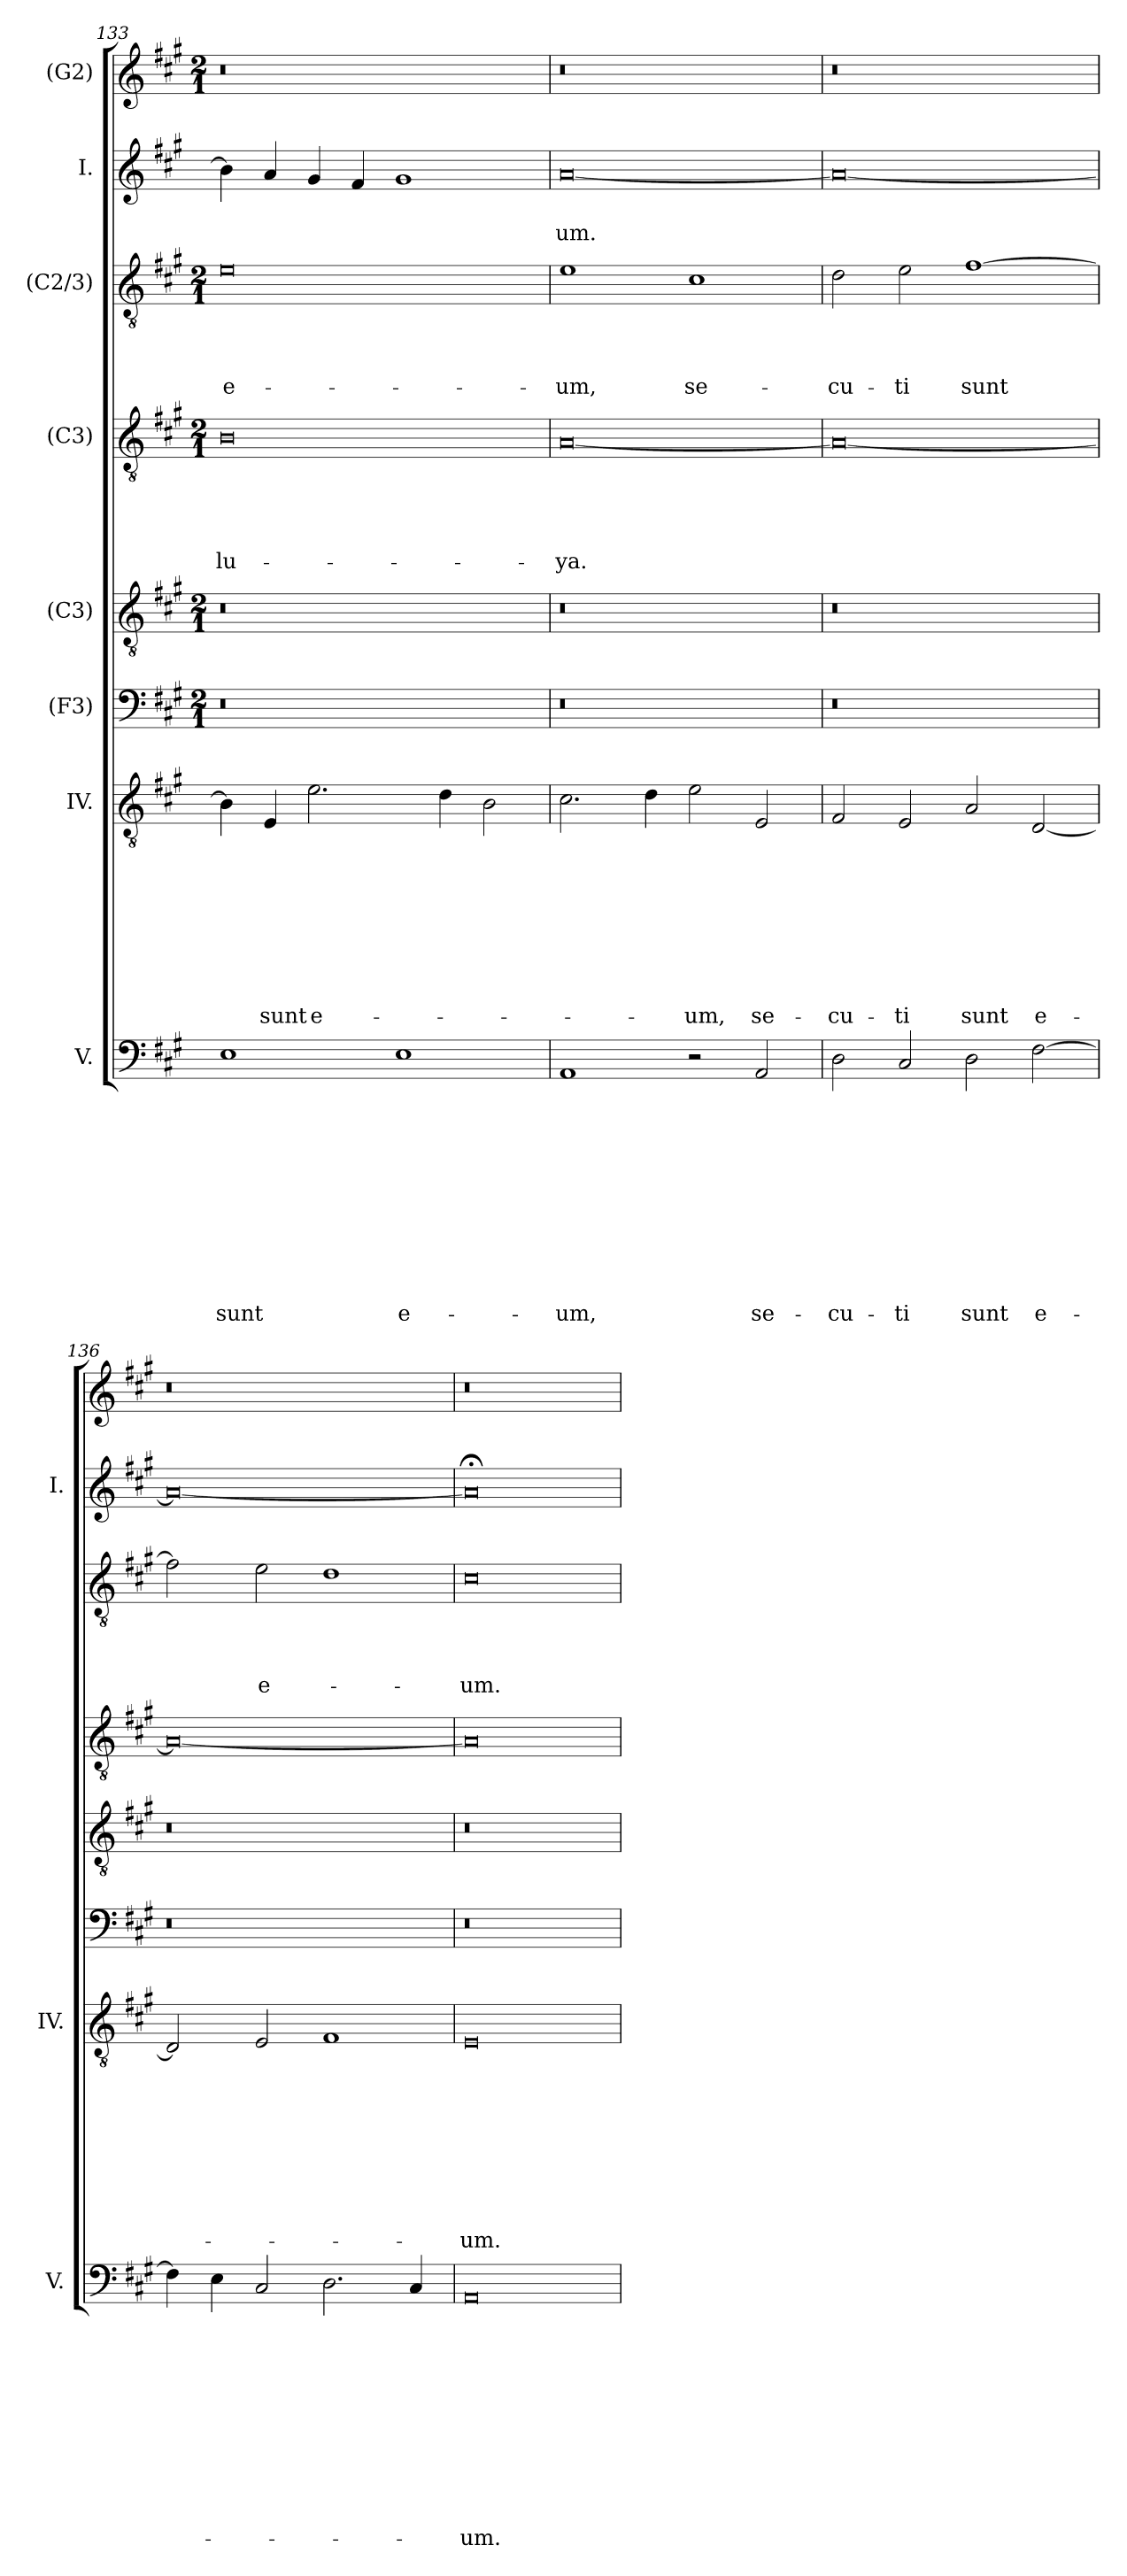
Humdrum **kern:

**kern	**text	**text	**text	**text	**text	**text	**text	**text	**text	**text	**text	**kern	**text	**text	**text	**text	**text	**text	**text	**text	**text	**kern	**kern	**kern	**text	**text	**text	**text	**text	**kern	**text	**text	**text	**text	**kern	**text	**text	**kern
*part8	*part8	*part8	*part8	*part8	*part8	*part8	*part8	*part8	*part8	*part8	*part8	*part7	*part7	*part7	*part7	*part7	*part7	*part7	*part7	*part7	*part7	*part6	*part5	*part4	*part4	*part4	*part4	*part4	*part4	*part3	*part3	*part3	*part3	*part3	*part2	*part2	*part2	*part1
*staff8	*staff8	*staff8	*staff8	*staff8	*staff8	*staff8	*staff8	*staff8	*staff8	*staff8	*staff8	*staff7	*staff7	*staff7	*staff7	*staff7	*staff7	*staff7	*staff7	*staff7	*staff7	*staff6	*staff5	*staff4	*staff4	*staff4	*staff4	*staff4	*staff4	*staff3	*staff3	*staff3	*staff3	*staff3	*staff2	*staff2	*staff2	*staff1
*I"V.	*	*	*	*	*	*	*	*	*	*	*	*I"IV.	*	*	*	*	*	*	*	*	*	*I"(F3)	*I"(C3)	*I"(C3)	*	*	*	*	*	*I"(C2/3)	*	*	*	*	*I"I.	*	*	*I"(G2)
*I'V.	*	*	*	*	*	*	*	*	*	*	*	*I'IV.	*	*	*	*	*	*	*	*	*	*	*	*	*	*	*	*	*	*	*	*	*	*	*I'I.	*	*	*
!!LO:LB:g=z
*clefF4	*	*	*	*	*	*	*	*	*	*	*	*clefGv2	*	*	*	*	*	*	*	*	*	*clefF4	*clefGv2	*clefGv2	*	*	*	*	*	*clefGv2	*	*	*	*	*clefG2	*	*	*clefG2
*k[f#c#g#]	*	*	*	*	*	*	*	*	*	*	*	*k[f#c#g#]	*	*	*	*	*	*	*	*	*	*k[f#c#g#]	*k[f#c#g#]	*k[f#c#g#]	*	*	*	*	*	*k[f#c#g#]	*	*	*	*	*k[f#c#g#]	*	*	*k[f#c#g#]
*A:	*	*	*	*	*	*	*	*	*	*	*	*A:	*	*	*	*	*	*	*	*	*	*A:	*A:	*A:	*	*	*	*	*	*A:	*	*	*	*	*A:	*	*	*A:
*	*	*	*	*	*	*	*	*	*	*	*	*	*	*	*	*	*	*	*	*	*	*M2/1	*M2/1	*M2/1	*	*	*	*	*	*M2/1	*	*	*	*	*	*	*	*M2/1
=133	=133	=133	=133	=133	=133	=133	=133	=133	=133	=133	=133	=133	=133	=133	=133	=133	=133	=133	=133	=133	=133	=133	=133	=133	=133	=133	=133	=133	=133	=133	=133	=133	=133	=133	=133	=133	=133	=133
!	!	!	!	!	!	!	!	!	!	!	!LO:LY:b	!	!	!	!	!	!	!	!	!	!	!	!	!	!	!	!	!	!LO:LY:b:rj	!	!	!	!	!LO:LY:b:rj	!	!	!	!
1E	.	.	.	.	.	.	.	.	.	.	sunt	4B\]	.	.	.	.	.	.	.	.	.	0r	0r	0B	.	.	.	.	-lu-	0e	.	.	.	e-	4b\]	.	.	0r
!	!	!	!	!	!	!	!	!	!	!	!	!	!	!	!	!	!	!	!	!	!LO:LY:b	!	!	!	!	!	!	!	!	!	!	!	!	!	!	!	!	!
.	.	.	.	.	.	.	.	.	.	.	.	4E/	.	.	.	.	.	.	.	.	sunt	.	.	.	.	.	.	.	.	.	.	.	.	.	4a/	.	.	.
!	!	!	!	!	!	!	!	!	!	!	!	!	!	!	!	!	!	!	!	!	!LO:LY:b:rj	!	!	!	!	!	!	!	!	!	!	!	!	!	!	!	!	!
.	.	.	.	.	.	.	.	.	.	.	.	2.e\	.	.	.	.	.	.	.	.	e-	.	.	.	.	.	.	.	.	.	.	.	.	.	4g#/	.	.	.
.	.	.	.	.	.	.	.	.	.	.	.	.	.	.	.	.	.	.	.	.	.	.	.	.	.	.	.	.	.	.	.	.	.	.	4f#/	.	.	.
!	!	!	!	!	!	!	!	!	!	!	!LO:LY:b:rj	!	!	!	!	!	!	!	!	!	!	!	!	!	!	!	!	!	!	!	!	!	!	!	!	!	!	!
1E	.	.	.	.	.	.	.	.	.	.	e-	.	.	.	.	.	.	.	.	.	.	.	.	.	.	.	.	.	.	.	.	.	.	.	1g#	.	.	.
.	.	.	.	.	.	.	.	.	.	.	.	4d\	.	.	.	.	.	.	.	.	.	.	.	.	.	.	.	.	.	.	.	.	.	.	.	.	.	.
.	.	.	.	.	.	.	.	.	.	.	.	2B\	.	.	.	.	.	.	.	.	.	.	.	.	.	.	.	.	.	.	.	.	.	.	.	.	.	.
=134	=134	=134	=134	=134	=134	=134	=134	=134	=134	=134	=134	=134	=134	=134	=134	=134	=134	=134	=134	=134	=134	=134	=134	=134	=134	=134	=134	=134	=134	=134	=134	=134	=134	=134	=134	=134	=134	=134
!	!	!	!	!	!	!	!	!	!	!	!LO:LY:b	!	!	!	!	!	!	!	!	!	!	!	!	!	!	!	!	!	!LO:LY:b	!	!	!	!	!LO:LY:b	!	!	!LO:LY:b	!
1AA	.	.	.	.	.	.	.	.	.	.	-um,	2.c#\	.	.	.	.	.	.	.	.	.	0r	0r	[<0A	.	.	.	.	-ya.	1e	.	.	.	-um,	[<0a	.	-um.	0r
.	.	.	.	.	.	.	.	.	.	.	.	4d\	.	.	.	.	.	.	.	.	.	.	.	.	.	.	.	.	.	.	.	.	.	.	.	.	.	.
!	!	!	!	!	!	!	!	!	!	!	!	!	!	!	!	!	!	!	!	!	!LO:LY:b	!	!	!	!	!	!	!	!	!	!	!	!	!LO:LY:b	!	!	!	!
2r	.	.	.	.	.	.	.	.	.	.	.	2e\	.	.	.	.	.	.	.	.	-um,	.	.	.	.	.	.	.	.	1c#	.	.	.	se-	.	.	.	.
!	!	!	!	!	!	!	!	!	!	!	!LO:LY:b	!	!	!	!	!	!	!	!	!	!LO:LY:b	!	!	!	!	!	!	!	!	!	!	!	!	!	!	!	!	!
2AA/	.	.	.	.	.	.	.	.	.	.	se-	2E/	.	.	.	.	.	.	.	.	se-	.	.	.	.	.	.	.	.	.	.	.	.	.	.	.	.	.
=135	=135	=135	=135	=135	=135	=135	=135	=135	=135	=135	=135	=135	=135	=135	=135	=135	=135	=135	=135	=135	=135	=135	=135	=135	=135	=135	=135	=135	=135	=135	=135	=135	=135	=135	=135	=135	=135	=135
!	!	!	!	!	!	!	!	!	!	!	!LO:LY:b	!	!	!	!	!	!	!	!	!	!LO:LY:b	!	!	!	!	!	!	!	!	!	!	!	!	!LO:LY:b	!	!	!	!
2D\	.	.	.	.	.	.	.	.	.	.	-cu-	2F#/	.	.	.	.	.	.	.	.	-cu-	0r	0r	0A_	.	.	.	.	.	2d\	.	.	.	-cu-	0a_	.	.	0r
!	!	!	!	!	!	!	!	!	!	!	!LO:LY:b	!	!	!	!	!	!	!	!	!	!LO:LY:b	!	!	!	!	!	!	!	!	!	!	!	!	!LO:LY:b	!	!	!	!
2C#/	.	.	.	.	.	.	.	.	.	.	-ti	2E/	.	.	.	.	.	.	.	.	-ti	.	.	.	.	.	.	.	.	2e\	.	.	.	-ti	.	.	.	.
!	!	!	!	!	!	!	!	!	!	!	!LO:LY:b	!	!	!	!	!	!	!	!	!	!LO:LY:b	!	!	!	!	!	!	!	!	!	!	!	!	!LO:LY:b	!	!	!	!
2D\	.	.	.	.	.	.	.	.	.	.	sunt	2A/	.	.	.	.	.	.	.	.	sunt	.	.	.	.	.	.	.	.	[>1f#	.	.	.	sunt	.	.	.	.
!	!	!	!	!	!	!	!	!	!	!	!LO:LY:b:rj	!	!	!	!	!	!	!	!	!	!LO:LY:b:rj	!	!	!	!	!	!	!	!	!	!	!	!	!	!	!	!	!
[>2F#\	.	.	.	.	.	.	.	.	.	.	e-	[<2D/	.	.	.	.	.	.	.	.	e-	.	.	.	.	.	.	.	.	.	.	.	.	.	.	.	.	.
=136	=136	=136	=136	=136	=136	=136	=136	=136	=136	=136	=136	=136	=136	=136	=136	=136	=136	=136	=136	=136	=136	=136	=136	=136	=136	=136	=136	=136	=136	=136	=136	=136	=136	=136	=136	=136	=136	=136
4F#\]	.	.	.	.	.	.	.	.	.	.	.	2D/]	.	.	.	.	.	.	.	.	.	0r	0r	0A_	.	.	.	.	.	2f#\]	.	.	.	.	0a_	.	.	0r
4E\	.	.	.	.	.	.	.	.	.	.	.	.	.	.	.	.	.	.	.	.	.	.	.	.	.	.	.	.	.	.	.	.	.	.	.	.	.	.
!	!	!	!	!	!	!	!	!	!	!	!	!	!	!	!	!	!	!	!	!	!	!	!	!	!	!	!	!	!	!	!	!	!	!LO:LY:b:rj	!	!	!	!
2C#/	.	.	.	.	.	.	.	.	.	.	.	2E/	.	.	.	.	.	.	.	.	.	.	.	.	.	.	.	.	.	2e\	.	.	.	e-	.	.	.	.
2.D\	.	.	.	.	.	.	.	.	.	.	.	1F#	.	.	.	.	.	.	.	.	.	.	.	.	.	.	.	.	.	1d	.	.	.	.	.	.	.	.
4C#/	.	.	.	.	.	.	.	.	.	.	.	.	.	.	.	.	.	.	.	.	.	.	.	.	.	.	.	.	.	.	.	.	.	.	.	.	.	.
=137	=137	=137	=137	=137	=137	=137	=137	=137	=137	=137	=137	=137	=137	=137	=137	=137	=137	=137	=137	=137	=137	=137	=137	=137	=137	=137	=137	=137	=137	=137	=137	=137	=137	=137	=137	=137	=137	=137
!	!	!	!	!	!	!	!	!	!	!	!LO:LY:b	!	!	!	!	!	!	!	!	!	!LO:LY:b	!	!	!	!	!	!	!	!	!	!	!	!	!LO:LY:b	!	!	!	!
0AA	.	.	.	.	.	.	.	.	.	.	-um.	0E	.	.	.	.	.	.	.	.	-um.	0r	0r	0A]	.	.	.	.	.	0c#	.	.	.	-um.	0a;]	.	.	0r
=	=	=	=	=	=	=	=	=	=	=	=	=	=	=	=	=	=	=	=	=	=	=	=	=	=	=	=	=	=	=	=	=	=	=	=	=	=	=
*-	*-	*-	*-	*-	*-	*-	*-	*-	*-	*-	*-	*-	*-	*-	*-	*-	*-	*-	*-	*-	*-	*-	*-	*-	*-	*-	*-	*-	*-	*-	*-	*-	*-	*-	*-	*-	*-	*-
